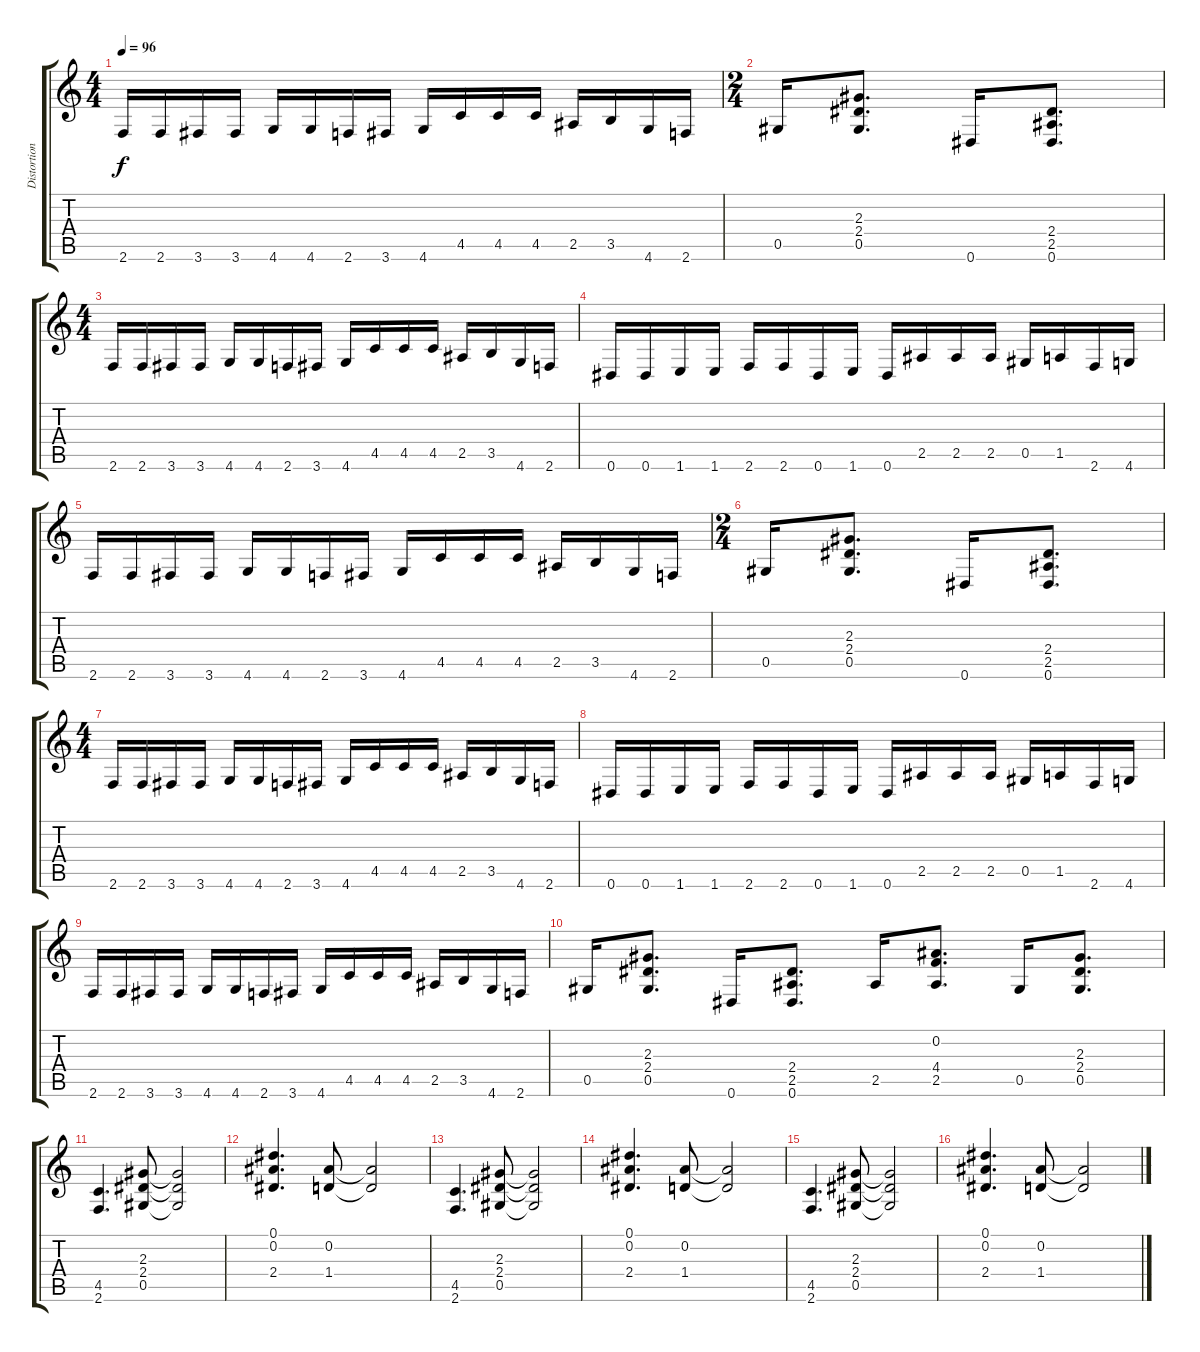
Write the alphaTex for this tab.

\track ("Distortion Guitar " "Distortion") {instrument distortionguitar}
\staff {score tabs}
\tuning (Eb4 Bb3 Gb3 Db3 Ab2 Eb2) {hide}
\ts (4 4)
\tempo 96
\clef g2
\ks c
2.6.16{dy f} 2.6.16 3.6.16 3.6.16 4.6.16 4.6.16 2.6.16 3.6.16 4.6.16 4.5.16 4.5.16 4.5.16 2.5.16 3.5.16 4.6.16 2.6.16 |
\ts (2 4)
0.5.16 (2.3 2.4 0.5).8{d} 0.6.16 (2.4 2.5 0.6).8{d} |
\ts (4 4)
2.6.16 2.6.16 3.6.16 3.6.16 4.6.16 4.6.16 2.6.16 3.6.16 4.6.16 4.5.16 4.5.16 4.5.16 2.5.16 3.5.16 4.6.16 2.6.16 |
0.6.16 0.6.16 1.6.16 1.6.16 2.6.16 2.6.16 0.6.16 1.6.16 0.6.16 2.5.16 2.5.16 2.5.16 0.5.16 1.5.16 2.6.16 4.6.16 |
2.6.16 2.6.16 3.6.16 3.6.16 4.6.16 4.6.16 2.6.16 3.6.16 4.6.16 4.5.16 4.5.16 4.5.16 2.5.16 3.5.16 4.6.16 2.6.16 |
\ts (2 4)
0.5.16 (2.3 2.4 0.5).8{d} 0.6.16 (2.4 2.5 0.6).8{d} |
\ts (4 4)
2.6.16 2.6.16 3.6.16 3.6.16 4.6.16 4.6.16 2.6.16 3.6.16 4.6.16 4.5.16 4.5.16 4.5.16 2.5.16 3.5.16 4.6.16 2.6.16 |
0.6.16 0.6.16 1.6.16 1.6.16 2.6.16 2.6.16 0.6.16 1.6.16 0.6.16 2.5.16 2.5.16 2.5.16 0.5.16 1.5.16 2.6.16 4.6.16 |
2.6.16 2.6.16 3.6.16 3.6.16 4.6.16 4.6.16 2.6.16 3.6.16 4.6.16 4.5.16 4.5.16 4.5.16 2.5.16 3.5.16 4.6.16 2.6.16 |
0.5.16 (2.3 2.4 0.5).8{d} 0.6.16 (2.4 2.5 0.6).8{d} 2.5.16 (0.2 4.4 2.5).8{d} 0.5.16 (2.3 2.4 0.5).8{d} |
(4.5 2.6).4{d} (2.3 2.4 0.5).8 (2.3{t} 2.4{t} 0.5{t}).2 |
(0.1 0.2 2.4).4{d} (0.2 1.4).8 (0.2{t} 1.4{t}).2 |
(4.5 2.6).4{d} (2.3 2.4 0.5).8 (2.3{t} 2.4{t} 0.5{t}).2 |
(0.1 0.2 2.4).4{d} (0.2 1.4).8 (0.2{t} 1.4{t}).2 |
(4.5 2.6).4{d} (2.3 2.4 0.5).8 (2.3{t} 2.4{t} 0.5{t}).2 |
(0.1 0.2 2.4).4{d} (0.2 1.4).8 (0.2{t} 1.4{t}).2
